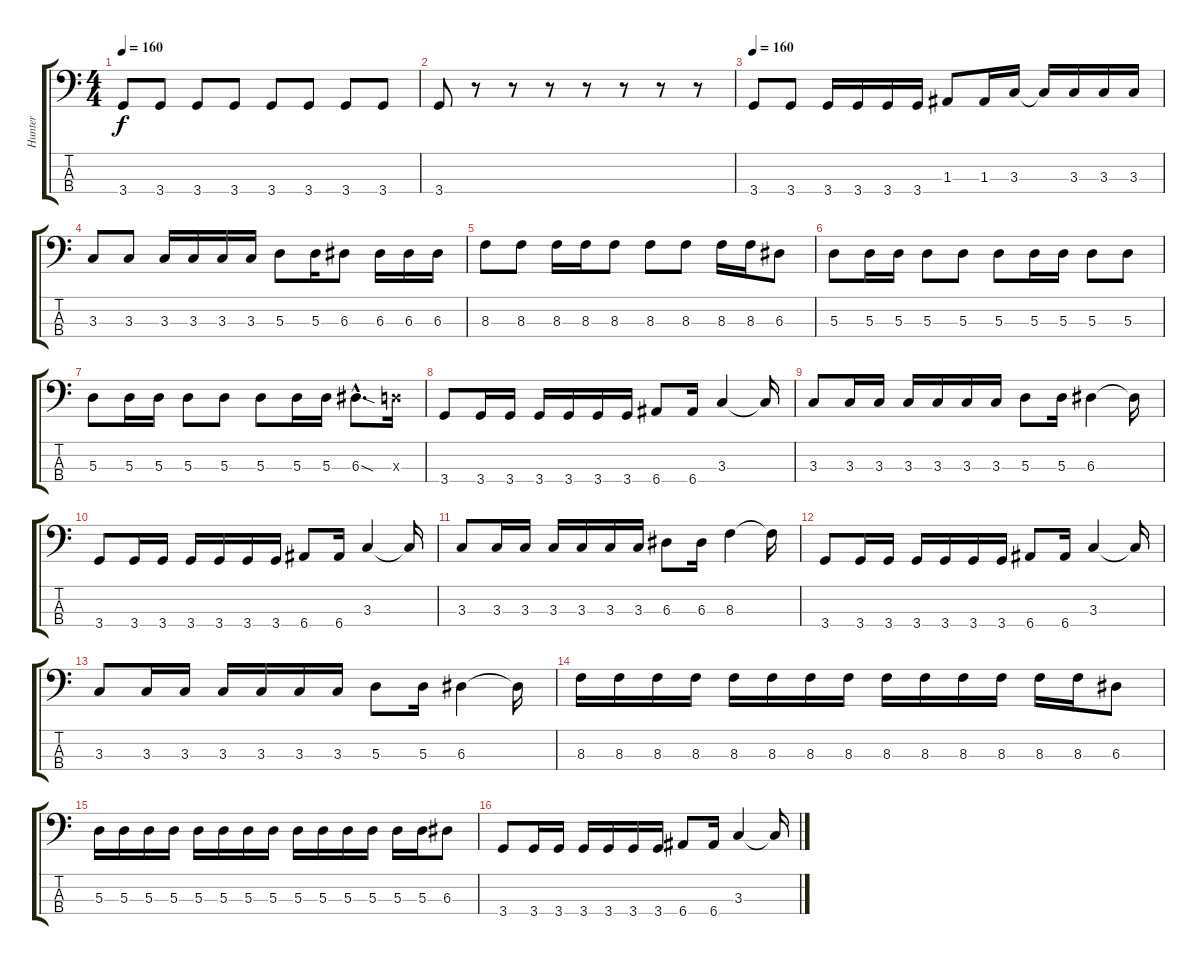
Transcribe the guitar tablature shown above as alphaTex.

\track ("Hunter" "Hunter") {instrument electricbasspick}
\staff {score tabs}
\tuning (G2 D2 A1 E1) {hide}
\ts (4 4)
\tempo 160
\tempo 145
\tempo 160
\clef f4
\ks c
3.4.8{dy f instrument electricbasspick} 3.4.8 3.4.8 3.4.8 3.4.8 3.4.8 3.4.8 3.4.8 |
3.4.8 r.8 r.8 r.8 r.8 r.8 r.8 r.8 |
\tempo 160
3.4.8 3.4.8 3.4.16 3.4.16 3.4.16 3.4.16 1.3.8 1.3.16 3.3.16 3.3{t}.16 3.3.16 3.3.16 3.3.16 |
3.3.8 3.3.8 3.3.16 3.3.16 3.3.16 3.3.16 5.3.8 5.3.16 6.3.8 6.3.16 6.3.16 6.3.16 |
8.3.8 8.3.8 8.3.16 8.3.16 8.3.8 8.3.8 8.3.8 8.3.16 8.3.16 6.3.8 |
5.3.8 5.3.16 5.3.16 5.3.8 5.3.8 5.3.8 5.3.16 5.3.16 5.3.8 5.3.8 |
5.3.8 5.3.16 5.3.16 5.3.8 5.3.8 5.3.8 5.3.16 5.3.16 6.3{sod hac}.8{d} 5.3{x}.16 |
3.4.8 3.4.16 3.4.16 3.4.16 3.4.16 3.4.16 3.4.16 6.4.8 6.4.16 3.3.4 3.3{t}.16 |
3.3.8 3.3.16 3.3.16 3.3.16 3.3.16 3.3.16 3.3.16 5.3.8 5.3.16 6.3.4 6.3{t}.16 |
3.4.8 3.4.16 3.4.16 3.4.16 3.4.16 3.4.16 3.4.16 6.4.8 6.4.16 3.3.4 3.3{t}.16 |
3.3.8 3.3.16 3.3.16 3.3.16 3.3.16 3.3.16 3.3.16 6.3.8 6.3.16 8.3.4 8.3{t}.16 |
3.4.8 3.4.16 3.4.16 3.4.16 3.4.16 3.4.16 3.4.16 6.4.8 6.4.16 3.3.4 3.3{t}.16 |
3.3.8 3.3.16 3.3.16 3.3.16 3.3.16 3.3.16 3.3.16 5.3.8 5.3.16 6.3.4 6.3{t}.16 |
8.3.16 8.3.16 8.3.16 8.3.16 8.3.16 8.3.16 8.3.16 8.3.16 8.3.16 8.3.16 8.3.16 8.3.16 8.3.16 8.3.16 6.3.8 |
5.3.16 5.3.16 5.3.16 5.3.16 5.3.16 5.3.16 5.3.16 5.3.16 5.3.16 5.3.16 5.3.16 5.3.16 5.3.16 5.3.16 6.3.8 |
3.4.8 3.4.16 3.4.16 3.4.16 3.4.16 3.4.16 3.4.16 6.4.8 6.4.16 3.3.4 3.3{t}.16
